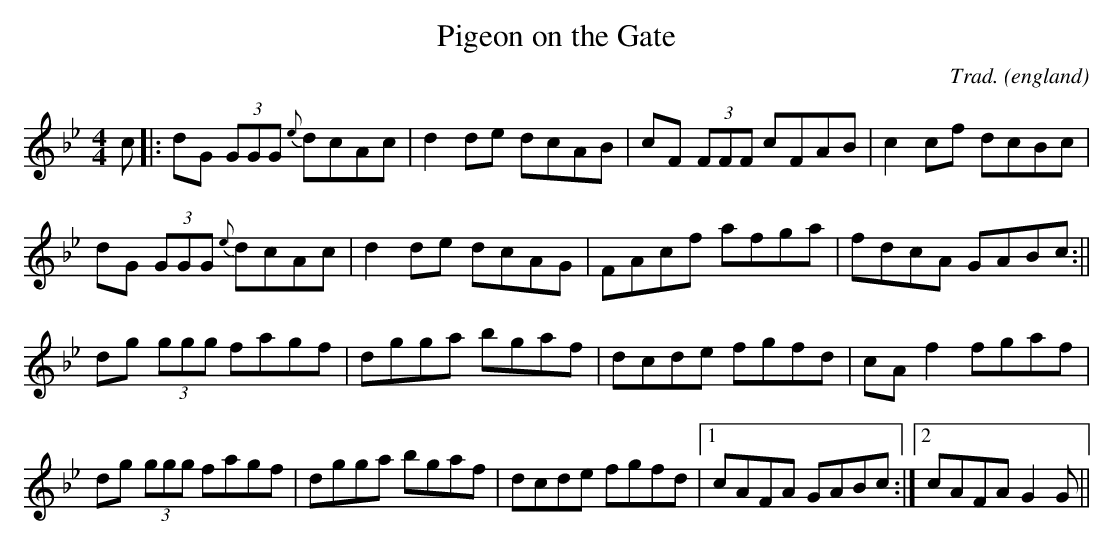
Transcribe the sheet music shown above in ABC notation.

X:1
T:Pigeon on the Gate
O:england
M:4/4
L:1/8
C:Trad.
K:Gm
c|:dG (3GGG {e}dcAc|d2 de dcAB|cF (3FFF cFAB|c2 cf dcBc|
dG (3GGG {e}dcAc|d2 de dcAG|FAcf afga|fdcA GABc:||
dg (3ggg fagf|dgga bgaf|dcde fgfd|cA f2 fgaf|
dg (3ggg fagf|dgga bgaf|dcde fgfd|1cAFA GABc:|2cAFA G2 G||
